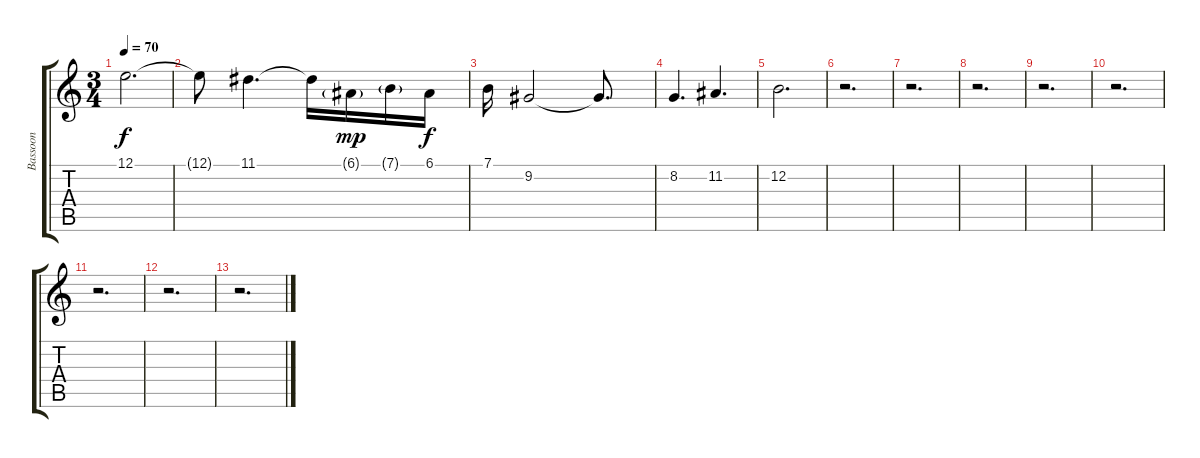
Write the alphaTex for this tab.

\track ("Bassoon" "Bassoon") {instrument bassoon}
\staff {score tabs}
\tuning (E4 B3 G3 D3 A2 E2) {hide}
\ts (3 4)
\tempo 70
\clef g2
\ks c
12.1.2{d dy f} |
12.1{t}.8 11.1.4{d} 11.1{t}.16 6.1{g}.16{dy mp} 7.1{g}.16 6.1.16{dy f} |
7.1.16 9.2.2 9.2{t}.8{d} |
8.2.4{d} 11.2.4{d} |
12.2.2{d volume 0} |
r.2{d} |
r.2{d} |
r.2{d} |
r.2{d} |
r.2{d} |
r.2{d} |
r.2{d} |
r.2{d}
